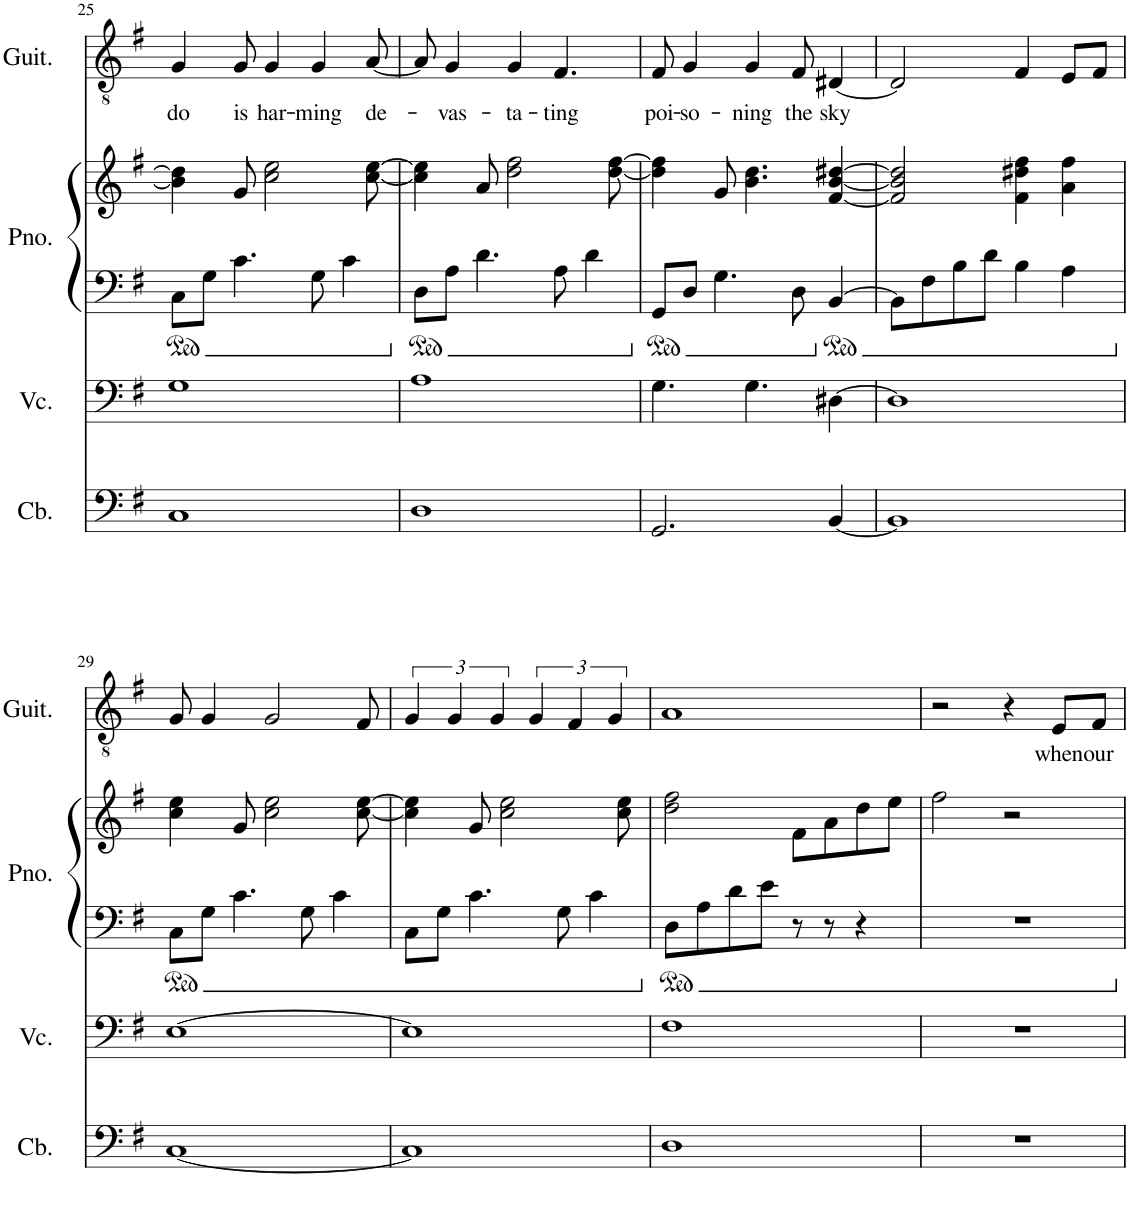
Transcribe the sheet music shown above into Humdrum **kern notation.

**kern	**kern	**kern	**kern	**kern	**text
*part4	*part3	*part2	*part2	*part1	*part1
*staff5	*staff4	*staff3	*staff2	*staff1	*staff1
*I"Contrabass	*I"Violoncello	*I"Piano	*	*I"Classical Guitar	*
*I'Cb.	*I'Vc.	*I'Pno.	*	*I'Guit.	*
!!LO:PB:g=z
*clefF4	*clefF4	*clefF4	*clefG2	*clefGv2	*
*Trd7c12	*	*	*	*	*
*k[f#]	*k[f#]	*k[f#]	*k[f#]	*k[f#]	*
*M4/4	*M4/4	*M4/4	*M4/4	*M4/4	*
=25	=25	=25	=25	=25	=25
!	!	!	!	!	!LO:LY:b
1C	1G	8C\L	4b\] 4dd\]	4G/	do
.	.	8G\J	.	.	.
!	!	!	!	!	!LO:LY:b
.	.	4.c\	8g/	8G/	is
!	!	!	!	!	!LO:LY:b
.	.	.	2cc\ 2ee\	4G/	har-
!	!	!	!	!	!LO:LY:b
.	.	8G\	.	4G/	-ming
.	.	4c\	.	.	.
!	!	!	!	!	!LO:LY:b
.	.	.	[8cc\ [8ee\	[8A/	de-
=26	=26	=26	=26	=26	=26
1D	1A	8D\L	4cc\] 4ee\]	8A/]	.
!	!	!	!	!	!LO:LY:b
.	.	8A\J	.	4G/	-vas-
.	.	4.d\	8a/	.	.
!	!	!	!	!	!LO:LY:b
.	.	.	2dd\ 2ff#\	4G/	-ta-
!	!	!	!	!	!LO:LY:b
.	.	8A\	.	4.F#/	-ting
.	.	4d\	.	.	.
.	.	.	[8dd\ [8ff#\	.	.
=27	=27	=27	=27	=27	=27
!	!	!	!	!	!LO:LY:b
2.GG/	4.G\	8GG/L	4dd\] 4ff#\]	8F#/	poi-
!	!	!	!	!	!LO:LY:b
.	.	8D/J	.	4G/	-so-
.	.	4.G\	8g/	.	.
!	!	!	!	!	!LO:LY:b
.	4.G\	.	4.b\ 4.dd\	4G/	-ning
!	!	!	!	!	!LO:LY:b
.	.	8D\	.	8F#/	the
!	!	!	!	!	!LO:LY:b
[4BB/	[4D#X\	[4BB/	[4f#/ [4b/ [4dd#X/	[4D#X/	sky
=28	=28	=28	=28	=28	=28
1BB]	1D#]	8BB\L]	2f#/] 2b/] 2dd#/]	2D#/]	.
.	.	8F#\	.	.	.
.	.	8B\	.	.	.
.	.	8d\J	.	.	.
.	.	4B\	4f#\ 4dd#X\ 4ff#\	4F#/	.
.	.	4A\	4a\ 4ff#\	8E/L	.
.	.	.	.	8F#/J	.
!!LO:LB:g=z
=29	=29	=29	=29	=29	=29
[1C	[1E	8C\L	4cc\ 4ee\	8G/	.
.	.	8G\J	.	4G/	.
.	.	4.c\	8g/	.	.
.	.	.	2cc\ 2ee\	2G/	.
.	.	8G\	.	.	.
.	.	4c\	.	.	.
.	.	.	[8cc\ [8ee\	8F#/	.
=30	=30	=30	=30	=30	=30
1C]	1E]	8C\L	4cc\] 4ee\]	6G/	.
.	.	8G\J	.	.	.
.	.	.	.	6G/	.
.	.	4.c\	8g/	.	.
.	.	.	.	6G/	.
.	.	.	2cc\ 2ee\	.	.
.	.	.	.	6G/	.
.	.	8G\	.	.	.
.	.	.	.	6F#/	.
.	.	4c\	.	.	.
.	.	.	.	6G/	.
.	.	.	8cc\ 8ee\	.	.
=31	=31	=31	=31	=31	=31
1D	1F#	8D\L	2dd\ 2ff#\	1A	.
.	.	8A\	.	.	.
.	.	8d\	.	.	.
.	.	8e\J	.	.	.
.	.	8r	8f#\L	.	.
.	.	8r	8a\	.	.
.	.	4r	8dd\	.	.
.	.	.	8ee\J	.	.
=32	=32	=32	=32	=32	=32
1r	1r	1r	2ff#\	2r	.
.	.	.	2r	4r	.
!	!	!	!	!	!LO:LY:b
.	.	.	.	8E/L	when
!	!	!	!	!	!LO:LY:b
.	.	.	.	8F#/J	our
=	=	=	=	=	=
*-	*-	*-	*-	*-	*-
